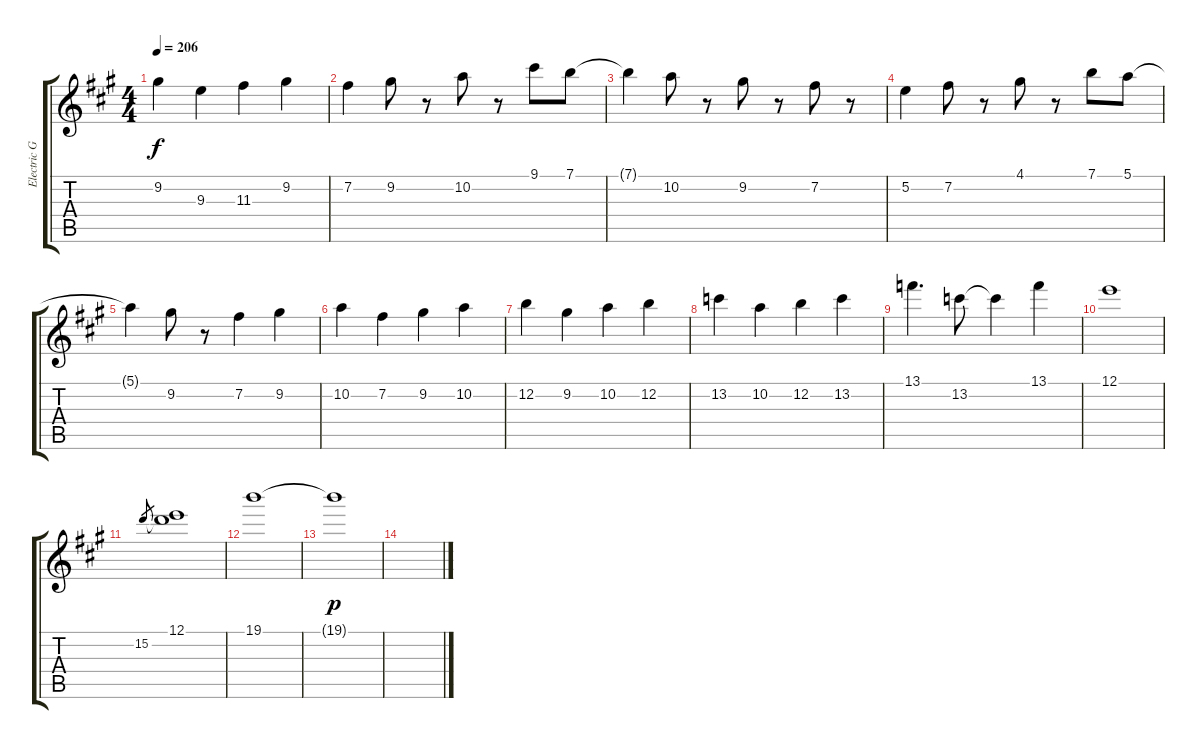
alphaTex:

\track ("Electric Guitar" "Electric G") {instrument distortionguitar}
\staff {score tabs}
\tuning (E4 B3 G3 D3 A2 E2) {hide}
\ts (4 4)
\tempo 206
\clef g2
\ks a
9.2.4{dy f} 9.3.4 11.3.4 9.2.4 |
7.2.4 9.2.8 r.8 10.2.8 r.8 9.1.8 7.1.8 |
7.1{t}.4 10.2.8 r.8 9.2.8 r.8 7.2.8 r.8 |
5.2.4 7.2.8 r.8 4.1.8 r.8 7.1.8 5.1.8 |
5.1{t}.4 9.2.8 r.8 7.2.4 9.2.4 |
10.2.4 7.2.4 9.2.4 10.2.4 |
12.2.4 9.2.4 10.2.4 12.2.4 |
13.2.4 10.2.4 12.2.4 13.2.4 |
13.1.4{d} 13.2.8 13.2{t}.4 13.1.4 |
12.1.1 |
15.2.8{gr} (12.1 15.2{t}).1 |
19.1.1 |
19.1{t}.1{dy p} |
\section ("" "")
